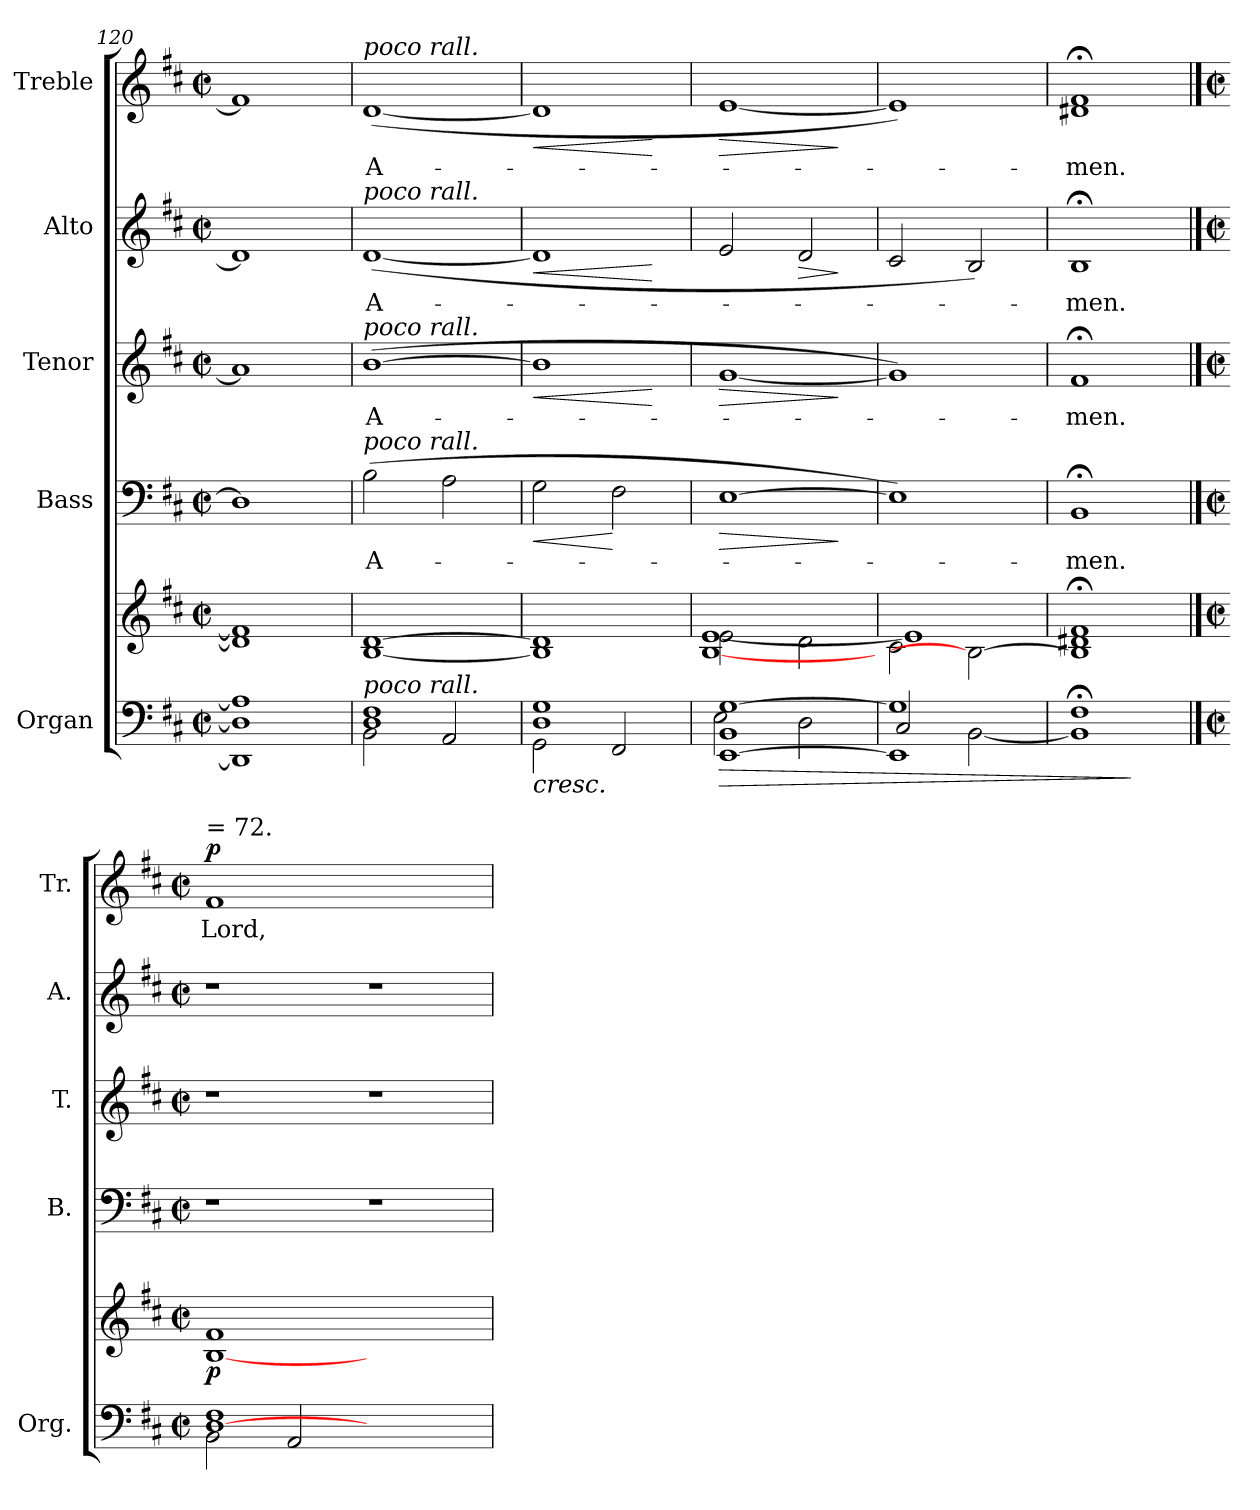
**kern	**kern	**dynam	**kern	**text	**dynam	**kern	**text	**dynam	**kern	**text	**dynam	**kern	**text	**dynam
*part5	*part5	*part5	*part4	*part4	*part4	*part3	*part3	*part3	*part2	*part2	*part2	*part1	*part1	*part1
*staff6	*staff5	*staff5/6	*staff4	*staff4	*staff4	*staff3	*staff3	*staff3	*staff2	*staff2	*staff2	*staff1	*staff1	*staff1
*I"Organ	*	*	*I"Bass	*	*	*I"Tenor	*	*	*I"Alto	*	*	*I"Treble	*	*
*I'Org.	*	*	*I'B.	*	*	*I'T.	*	*	*I'A.	*	*	*I'Tr.	*	*
*clefF4	*clefG2	*	*clefF4	*	*	*clefG2	*	*	*clefG2	*	*	*clefG2	*	*
*	*	*	*	*	*	*ITrd7c12	*	*	*	*	*	*	*	*
*k[f#c#]	*k[f#c#]	*	*k[f#c#]	*	*	*k[f#c#]	*	*	*k[f#c#]	*	*	*k[f#c#]	*	*
*D:	*D:	*	*D:	*	*	*D:	*	*	*D:	*	*	*D:	*	*
*M2/2	*M2/2	*	*M2/2	*	*	*M2/2	*	*	*M2/2	*	*	*M2/2	*	*
*met(c|)	*met(c|)	*	*met(c|)	*	*	*met(c|)	*	*	*met(c|)	*	*	*met(c|)	*	*
=120	=120	=120	=120	=120	=120	=120	=120	=120	=120	=120	=120	=120	=120	=120
1DDi] 1Di] 1Ai]	1di] 1f#i]	.	1Di]	.	.	1Ai]	.	.	1di]	.	.	1f#i]	.	.
=121	=121	=121	=121	=121	=121	=121	=121	=121	=121	=121	=121	=121	=121	=121
*^	*	*	*	*	*	*	*	*	*	*	*	*	*	*
!	!	!	!	!	!LO:LY:b:color=#000000	!	!	!	!	!	!	!	!	!	!
!	!	!	!	!	!	!	!	!LO:LY:b:color=#000000	!	!	!	!	!	!	!
!	!	!	!	!	!	!	!	!	!	!	!LO:LY:b:color=#000000	!	!	!	!
!	!	!	!	!	!	!	!	!	!	!	!	!	!LO:TX:a:i:t=poco rall.	!	!
!	!	!	!	!	!	!	!	!	!	!LO:TX:a:i:t=poco rall.	!	!	!	!	!
!	!	!	!	!	!	!	!LO:TX:a:i:t=poco rall.	!	!	!	!	!	!	!	!
!	!	!	!	!LO:TX:a:i:t=poco rall.	!	!	!	!	!	!	!	!	!	!	!
!LO:TX:a:i:t=poco rall.	!	!	!	!	!	!	!	!	!	!	!	!	!	!	!
!	!	!	!	!	!	!	!	!	!	!	!	!	!	!LO:LY:b:color=#000000	!
1Di 1F#i	2BBi\	[1Bi [1di	.	(2Bi\	A-	.	([1Bi	A-	.	([1di	A-	.	([1di	A-	.
.	2AAi/	.	.	2Ai\	.	.	.	.	.	.	.	.	.	.	.
=122	=122	=122	=122	=122	=122	=122	=122	=122	=122	=122	=122	=122	=122	=122	=122
!	!	!	!LO:HP:b=2	!	!	!LO:HP:b	!	!	!LO:HP:b	!	!	!LO:HP:b	!	!	!LO:HP:b
1Di 1Gi	2GGi\	1Bi] 1di]	<	2Gi\	.	<	1Bi]	.	<	1di]	.	<	1di]	.	<
.	2FF#i/	.	.	2F#i\	.	[	.	.	.	.	.	.	.	.	.
*v	*v	*	*	*	*	*	*	*	*	*	*	*	*	*	*
.	.	.	.	.	.	.	.	[	.	.	[	.	.	[
=123	=123	=123	=123	=123	=123	=123	=123	=123	=123	=123	=123	=123	=123	=123
!	!	!LO:HP:b=2	!	!	!LO:HP:b	!	!	!LO:HP:b	!	!	!	!	!	!LO:HP:b
*^	*^	*	*	*	*	*	*	*	*	*	*	*	*	*
[1EEi 1BBi [1Gi	2Ei\	2ei\	[1Bi [1ei	>	[1Ei	.	>	[1Gi	.	>	2ei/	.	.	[1ei	.	>
!	!	!	!	!	!	!	!	!	!	!	!	!	!LO:HP:b	!	!	!
.	2Di\	2di\	.	.	.	.	.	.	.	.	2di/	.	>	.	.	.
*v	*v	*	*	*	*	*	*	*	*	*	*	*	*	*	*	*
*	*v	*v	*	*	*	*	*	*	*	*	*	*	*	*	*
.	.	[	.	.	]	.	.	]	.	.	]	.	.	]
=124	=124	=124	=124	=124	=124	=124	=124	=124	=124	=124	=124	=124	=124	=124
*^	*^	*	*	*	*	*	*	*	*	*	*	*	*	*
1EEi] 1Gi]	2C#i/	2c#i\	1ei]	.	1Ei])	.	.	1Gi])	.	.	2c#i/	.	.	1ei])	.	.
.	[2BBi\	2Bi\_	.	.	.	.	.	.	.	.	2Bi/)	.	.	.	.	.
*	*	*v	*v	*	*	*	*	*	*	*	*	*	*	*	*	*
=125	=125	=125	=125	=125	=125	=125	=125	=125	=125	=125	=125	=125	=125	=125	=125
!	!	!	!	!	!LO:LY:b:color=#000000	!	!	!	!	!	!	!	!	!	!
!	!	!	!	!	!	!	!	!LO:LY:b:color=#000000	!	!	!	!	!	!	!
!	!	!	!	!	!	!	!	!	!	!	!LO:LY:b:color=#000000	!	!	!	!
!	!	!	!	!	!	!	!	!	!	!	!	!	!	!LO:LY:b:color=#000000	!
1F#;i	1BBi]	1Bi]; 1d#Xi; 1f#i;	.	1BB;i	-men.	.	1F#;i	-men.	.	1B;i	-men.	.	1d#Xi; 1f#i;	-men.	.
*v	*v	*	*	*	*	*	*	*	*	*	*	*	*	*	*
.	.	]	.	.	.	.	.	.	.	.	.	.	.	.
!!LO:LB:g=z
==126	==126	==126	==126	==126	==126	==126	==126	==126	==126	==126	==126	==126	==126	==126
*M2/2	*M2/2	*	*M2/2	*	*	*M2/2	*	*	*M2/2	*	*	*M2/2	*	*
*met(c|)	*met(c|)	*	*met(c|)	*	*	*met(c|)	*	*	*met(c|)	*	*	*met(c|)	*	*
*^	*	*	*	*	*	*	*	*	*	*	*	*	*	*
!	!	!	!	!	!	!	!	!	!	!	!	!	!LO:TX:a:t== 72.	!	!
!	!	!	!	!	!	!	!	!	!	!	!	!	!	!LO:LY:b:color=#000000	!
[1Di 1F#i	2BBi\	[1Bi 1f#i	p	1r	.	.	1r	.	.	1r	.	.	1f#i	Lord,	p
.	2AAi/	.	.	.	.	.	.	.	.	.	.	.	.	.	.
1ryy	1ryy	1ryy	.	1r	.	.	1r	.	.	1r	.	.	1ryy	.	.
*v	*v	*	*	*	*	*	*	*	*	*	*	*	*	*	*
=	=	=	=	=	=	=	=	=	=	=	=	=	=	=
*-	*-	*-	*-	*-	*-	*-	*-	*-	*-	*-	*-	*-	*-	*-
